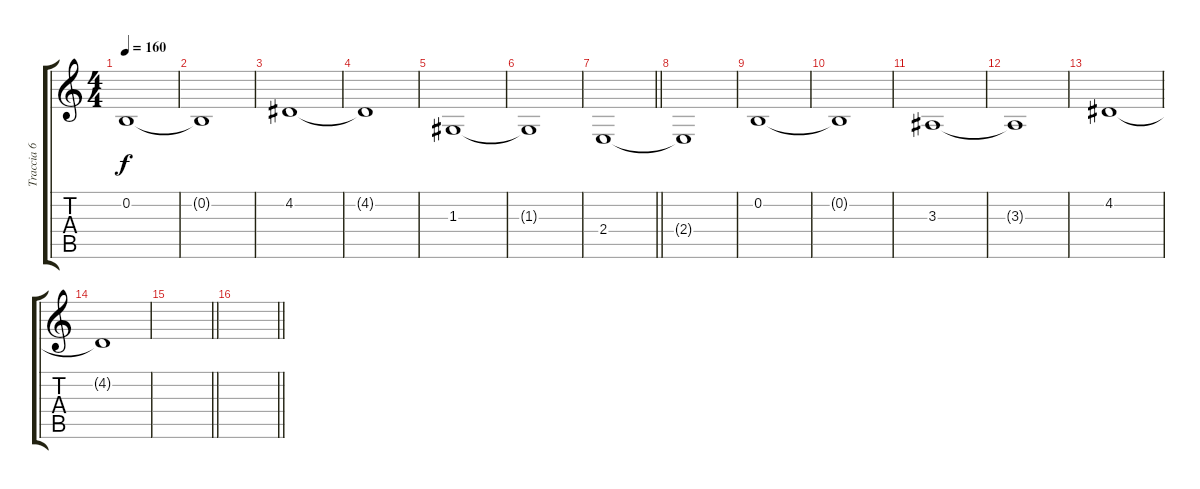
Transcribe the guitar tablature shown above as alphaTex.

\track ("Traccia 6" "Traccia 6") {instrument vibraphone}
\staff {score tabs}
\tuning (E4 B3 G3 D3 A2 E2) {hide}
\ts (4 4)
\tempo 160
\clef g2
\ks c
0.2.1{dy f volume 13 instrument stringensemble1} |
0.2{t}.1 |
4.2.1 |
4.2{t}.1 |
1.3.1 |
1.3{t}.1 |
\barLineRight lightlight
2.4.1 |
2.4{t}.1 |
0.2.1{volume 10} |
0.2{t}.1 |
3.3.1 |
3.3{t}.1 |
4.2.1 |
4.2{t}.1{volume 0} |
\barLineRight lightlight
|
\barLineRight lightlight
